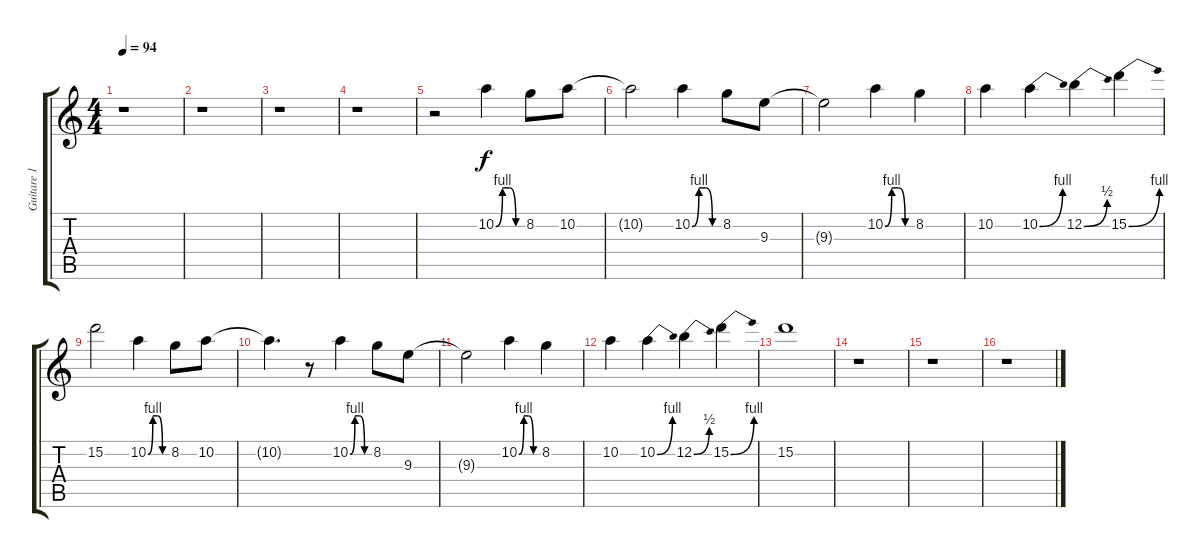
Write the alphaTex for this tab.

\track ("Guitare 1" "Guitare 1") {instrument overdrivenguitar}
\staff {score tabs}
\tuning (E4 B3 G3 D3 A2 E2) {hide}
\ts (4 4)
\tempo 94
\clef g2
\ks c
r.1{dy f} |
r.1 |
r.1 |
r.1 |
r.2 10.2{be (custom 0 0 15 4 30 4 45 0 60 0)}.4 8.2.8 10.2.8 |
10.2{t}.2 10.2{be (custom 0 0 15 4 30 4 45 0 60 0)}.4 8.2.8 9.3.8 |
9.3{t}.2 10.2{be (custom 0 0 15 4 30 4 45 0 60 0)}.4 8.2.4 |
10.2.4 10.2{be (bend 0 0 60 4)}.4 12.2{be (bend 0 0 60 2)}.4 15.2{be (bend 0 0 60 4)}.4 |
15.2.2 10.2{be (custom 0 0 15 4 30 4 45 0 60 0)}.4 8.2.8 10.2.8 |
10.2{t}.4{d} r.8 10.2{be (custom 0 0 15 4 30 4 45 0 60 0)}.4 8.2.8 9.3.8 |
9.3{t}.2 10.2{be (custom 0 0 15 4 30 4 45 0 60 0)}.4 8.2.4 |
10.2.4 10.2{be (bend 0 0 60 4)}.4 12.2{be (bend 0 0 60 2)}.4 15.2{be (bend 0 0 60 4)}.4 |
15.2.1 |
r.1 |
r.1 |
r.1
